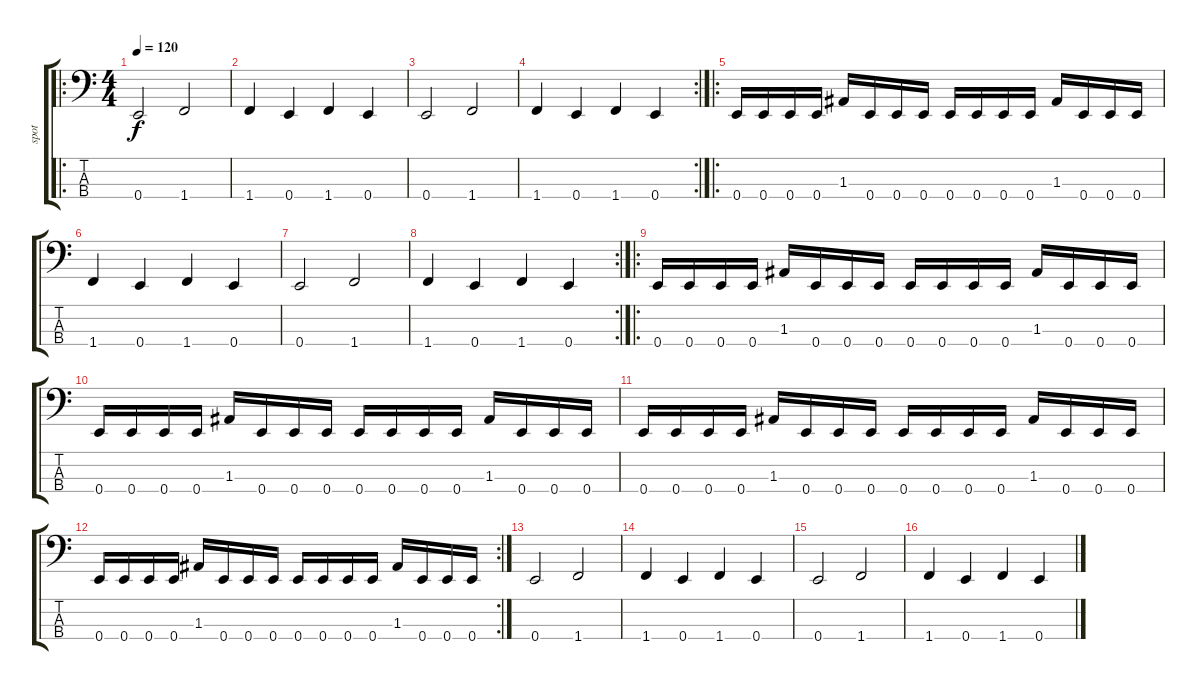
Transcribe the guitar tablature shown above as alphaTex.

\track ("spot" "spot") {instrument electricbassfinger}
\staff {score tabs}
\tuning (G2 D2 A1 E1) {hide}
\ro
\ts (4 4)
\tempo 120
\clef f4
\ks c
0.4.2{dy f} 1.4.2 |
1.4.4 0.4.4 1.4.4 0.4.4 |
0.4.2 1.4.2 |
\rc 2
1.4.4 0.4.4 1.4.4 0.4.4 |
\ro
0.4.16 0.4.16 0.4.16 0.4.16 1.3.16 0.4.16 0.4.16 0.4.16 0.4.16 0.4.16 0.4.16 0.4.16 1.3.16 0.4.16 0.4.16 0.4.16 |
1.4.4 0.4.4 1.4.4 0.4.4 |
0.4.2 1.4.2 |
\rc 2
1.4.4 0.4.4 1.4.4 0.4.4 |
\ro
0.4.16 0.4.16 0.4.16 0.4.16 1.3.16 0.4.16 0.4.16 0.4.16 0.4.16 0.4.16 0.4.16 0.4.16 1.3.16 0.4.16 0.4.16 0.4.16 |
0.4.16 0.4.16 0.4.16 0.4.16 1.3.16 0.4.16 0.4.16 0.4.16 0.4.16 0.4.16 0.4.16 0.4.16 1.3.16 0.4.16 0.4.16 0.4.16 |
0.4.16 0.4.16 0.4.16 0.4.16 1.3.16 0.4.16 0.4.16 0.4.16 0.4.16 0.4.16 0.4.16 0.4.16 1.3.16 0.4.16 0.4.16 0.4.16 |
\rc 2
0.4.16 0.4.16 0.4.16 0.4.16 1.3.16 0.4.16 0.4.16 0.4.16 0.4.16 0.4.16 0.4.16 0.4.16 1.3.16 0.4.16 0.4.16 0.4.16 |
0.4.2 1.4.2 |
1.4.4 0.4.4 1.4.4 0.4.4 |
0.4.2 1.4.2 |
1.4.4 0.4.4 1.4.4 0.4.4
